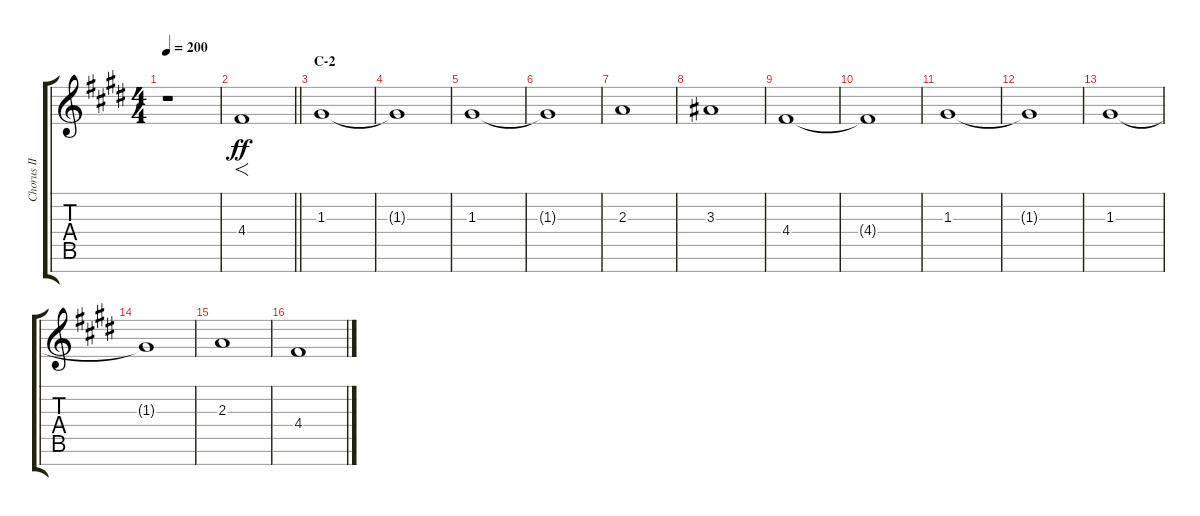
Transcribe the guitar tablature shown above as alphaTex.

\track ("Chorus II" "Chorus II") {instrument voiceoohs}
\staff {score tabs}
\tuning (E5 B4 G4 D4 A3 E3 B2) {hide}
\ts (4 4)
\tempo 200
\clef g2
\ks e
r.1{dy ff} |
\barLineRight lightlight
4.4.1{f} |
\section ("" "C-2")
1.3.1 |
1.3{t}.1 |
1.3.1 |
1.3{t}.1 |
2.3.1 |
3.3.1 |
4.4.1 |
4.4{t}.1 |
1.3.1 |
1.3{t}.1 |
1.3.1 |
1.3{t}.1 |
2.3.1 |
4.4.1
